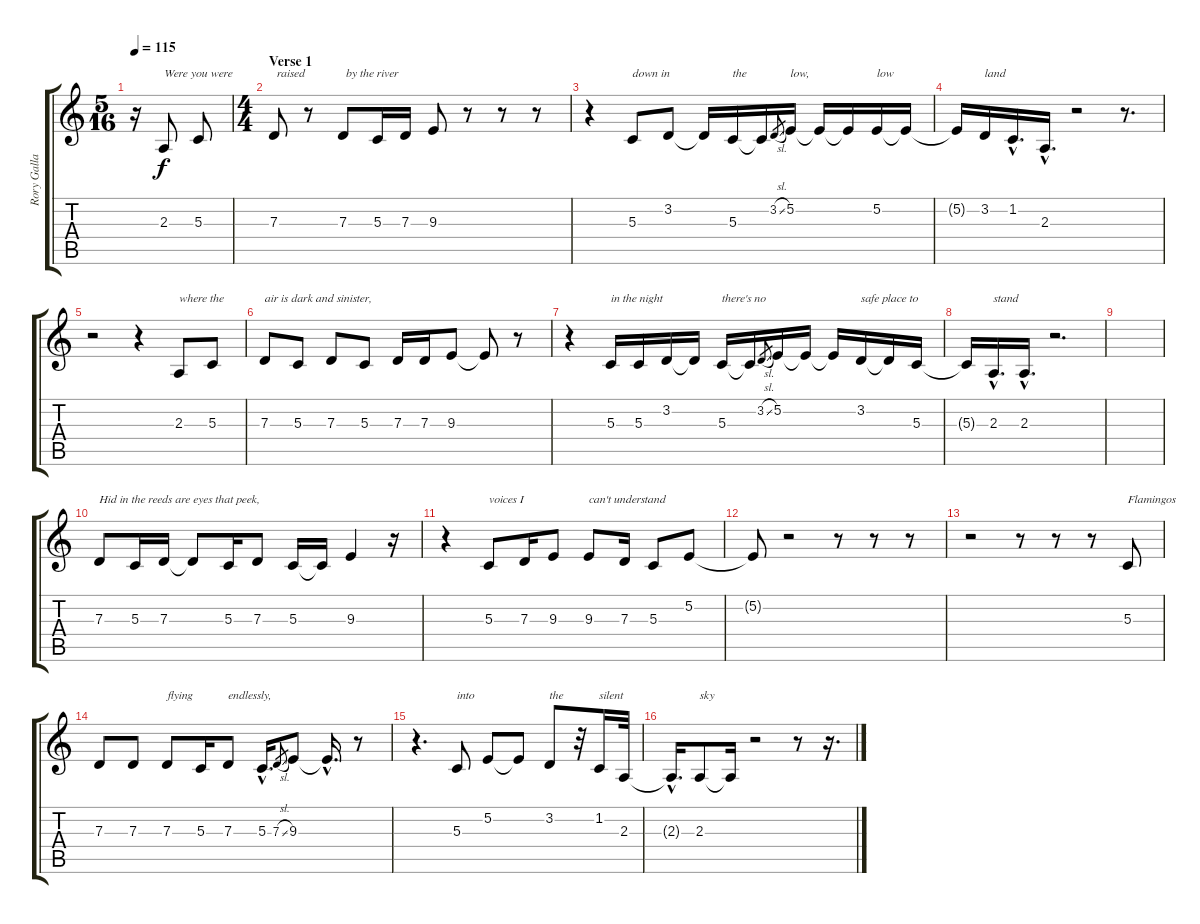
\track ("Rory Gallagher Vocals" "Rory Galla") {instrument cello}
\staff {score tabs}
\tuning (E4 B3 G3 D3 A2 E2) {hide}
\ts (5 16)
\tempo 115
\clef g2
\ks c
r.16{dy f instrument cello} 2.3.8{txt "Were you were"} 5.3.8 |
\ts (4 4)
\section ("" "Verse 1")
7.3.8{txt " raised"} r.8 7.3.8{txt " by the river"} 5.3.16 7.3.16 9.3.8 r.8 r.8 r.8 |
r.4 5.3.8{txt "down in"} 3.2.8 3.2{t}.16 5.3.16{txt "the"} 5.3{t}.16 3.2{sl}.8{gr} 5.2.16{txt "low,"} 5.2{t}.16 5.2{t}.16 5.2.16{txt "low"} 5.2{t}.16 |
5.2{t}.16 3.2.16{txt "land "} 1.2{hac}.16{d} 2.3{hac}.16{d} r.2 r.8{d} |
r.2 r.4 2.3.8{txt "where the"} 5.3.8 |
7.3.8{txt "air is dark and sinister,"} 5.3.8 7.3.8 5.3.8 7.3.16 7.3.16 9.3.8 9.3{t}.8 r.8 |
r.4 5.3.16{txt "in the night"} 5.3.16 3.2.16 3.2{t}.16 5.3.16{txt "there's no"} 5.3{t}.16 3.2{sl}.8{gr} 5.2.16 5.2{t}.16 5.2{t}.16 3.2.16{txt "safe place to"} 3.2{t}.16 5.3.16 |
5.3{t}.16 2.3{hac}.16{d txt "stand"} 2.3{hac}.16{d} r.2{d} |
|
7.3.8{txt "Hid in the reeds are eyes that peek,"} 5.3.16 7.3.16 7.3{t}.8 5.3.16 7.3.8 5.3.16 5.3{t}.16 9.3.4 r.16 |
r.4 5.3.8{txt "voices I"} 7.3.16 9.3.8 9.3.8{txt "can't understand"} 7.3.16 5.3.8 5.2.8 |
5.2{t}.8 r.2 r.8 r.8 r.8 |
r.2 r.8 r.8 r.8 5.3.8{txt "Flamingos"} |
7.3.8 7.3.8 7.3.8{txt "flying"} 5.3.16 7.3.8{txt "endlessly,"} 5.3{hac}.16{d} 7.3{sl}.8{gr} 9.3.8 9.3{hac t}.16{d} r.8 |
r.4{d} 5.3.8{txt "into"} 5.2.8 5.2{t}.8 3.2.8{txt "the"} r.32 1.2.16{txt "silent"} 2.3.32 |
2.3{hac t}.16{d} 2.3.8{txt "sky"} 2.3{t}.16 r.2 r.8 r.16{d}
